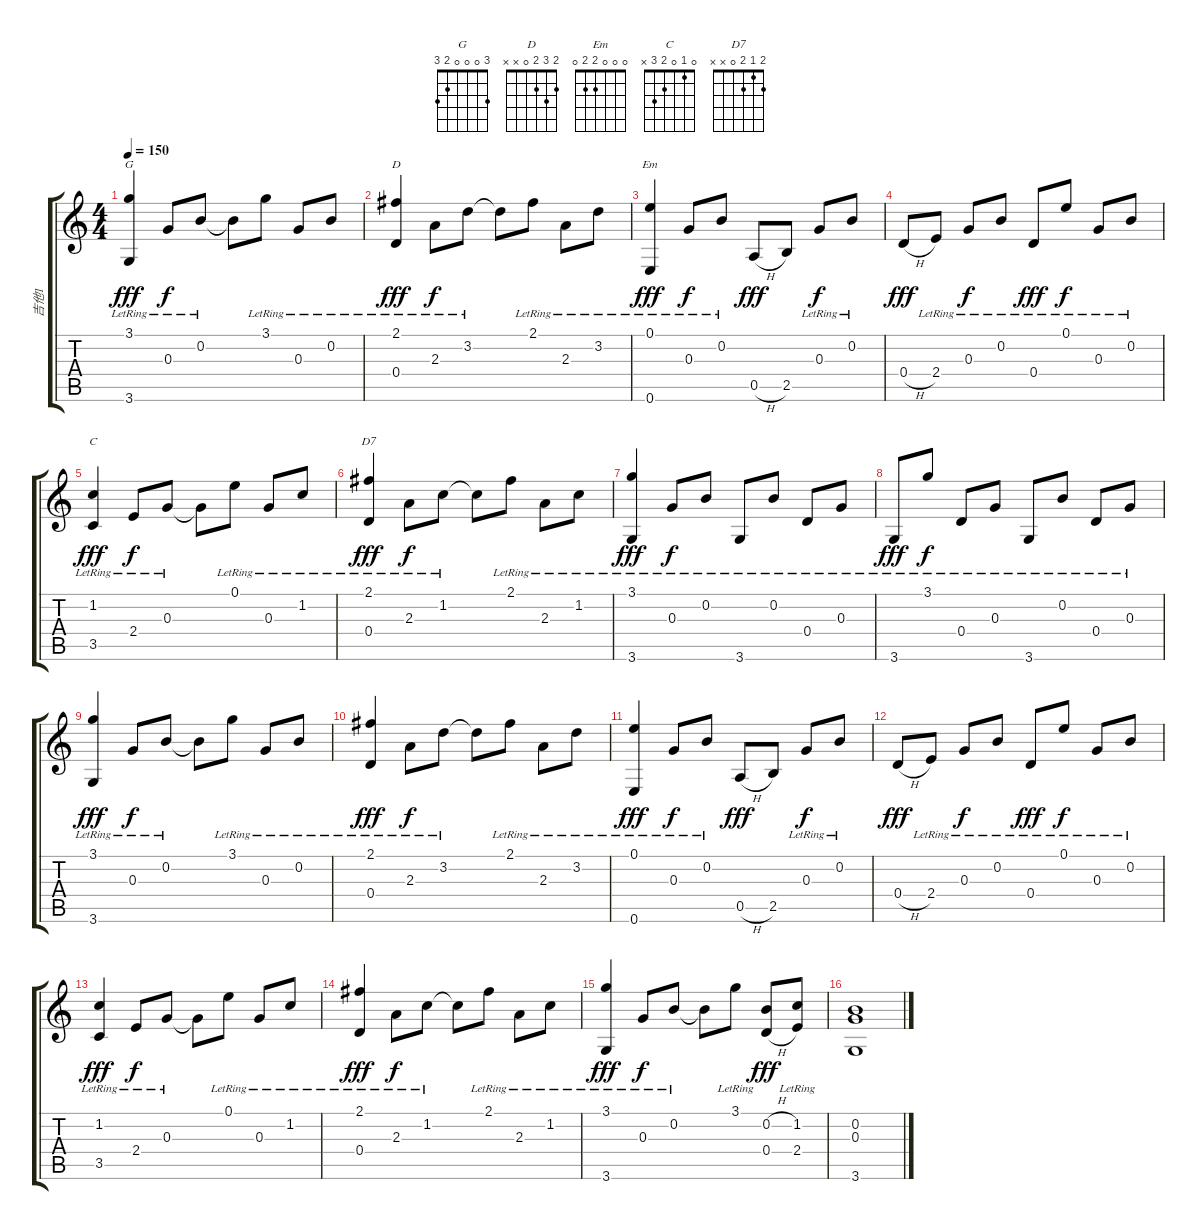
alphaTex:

\track ("吉他1" "吉他1") {instrument acousticguitarsteel}
\staff {score tabs}
\tuning (E4 B3 G3 D3 A2 E2) {hide}
\chord ("G" 3 0 0 0 2 3)
\chord ("D" 2 3 2 0 x x)
\chord ("Em" 0 0 0 2 2 0)
\chord ("C" 0 1 0 2 3 x)
\chord ("D7" 2 1 2 0 x x)
\ts (4 4)
\tempo 150
\clef g2
\ks c
(3.1{lr} 3.6{lr}).4{ch "G" dy fff} 0.3{lr}.8{dy f} 0.2{lr}.8 0.2{t}.8 3.1{lr}.8 0.3{lr}.8 0.2{lr}.8 |
(2.1{lr} 0.4{lr}).4{ch "D" dy fff} 2.3{lr}.8{dy f} 3.2{lr}.8 3.2{t}.8 2.1{lr}.8 2.3{lr}.8 3.2{lr}.8 |
(0.1{lr} 0.6{lr}).4{ch "Em" dy fff} 0.3{lr}.8{dy f} 0.2{lr}.8 0.5{h}.8{dy fff} 2.5.8 0.3{lr}.8{dy f} 0.2{lr}.8 |
0.4{h}.8{dy fff} 2.4{lr}.8 0.3{lr}.8{dy f} 0.2{lr}.8 0.4{lr}.8{dy fff} 0.1{lr}.8{dy f} 0.3{lr}.8 0.2{lr}.8 |
(1.2{lr} 3.5{lr}).4{ch "C" dy fff} 2.4{lr}.8{dy f} 0.3{lr}.8 0.3{t}.8 0.1{lr}.8 0.3{lr}.8 1.2{lr}.8 |
(2.1{lr} 0.4{lr}).4{ch "D7" dy fff} 2.3{lr}.8{dy f} 1.2{lr}.8 1.2{t}.8 2.1{lr}.8 2.3{lr}.8 1.2{lr}.8 |
(3.1{lr} 3.6{lr}).4{dy fff} 0.3{lr}.8{dy f} 0.2{lr}.8 3.6{lr}.8 0.2{lr}.8 0.4{lr}.8 0.3{lr}.8 |
3.6{lr}.8{dy fff} 3.1{lr}.8{dy f} 0.4{lr}.8 0.3{lr}.8 3.6{lr}.8 0.2{lr}.8 0.4{lr}.8 0.3{lr}.8 |
(3.1{lr} 3.6{lr}).4{dy fff} 0.3{lr}.8{dy f} 0.2{lr}.8 0.2{t}.8 3.1{lr}.8 0.3{lr}.8 0.2{lr}.8 |
(2.1{lr} 0.4{lr}).4{dy fff} 2.3{lr}.8{dy f} 3.2{lr}.8 3.2{t}.8 2.1{lr}.8 2.3{lr}.8 3.2{lr}.8 |
(0.1{lr} 0.6{lr}).4{dy fff} 0.3{lr}.8{dy f} 0.2{lr}.8 0.5{h}.8{dy fff} 2.5.8 0.3{lr}.8{dy f} 0.2{lr}.8 |
0.4{h}.8{dy fff} 2.4{lr}.8 0.3{lr}.8{dy f} 0.2{lr}.8 0.4{lr}.8{dy fff} 0.1{lr}.8{dy f} 0.3{lr}.8 0.2{lr}.8 |
(1.2{lr} 3.5{lr}).4{dy fff} 2.4{lr}.8{dy f} 0.3{lr}.8 0.3{t}.8 0.1{lr}.8 0.3{lr}.8 1.2{lr}.8 |
(2.1{lr} 0.4{lr}).4{dy fff} 2.3{lr}.8{dy f} 1.2{lr}.8 1.2{t}.8 2.1{lr}.8 2.3{lr}.8 1.2{lr}.8 |
(3.1{lr} 3.6{lr}).4{dy fff} 0.3{lr}.8{dy f} 0.2{lr}.8 0.2{t}.8 3.1{lr}.8 (0.2{h} 0.4{h}).8{dy fff} (1.2{lr} 2.4{lr}).8 |
(0.2 0.3 3.6).1
